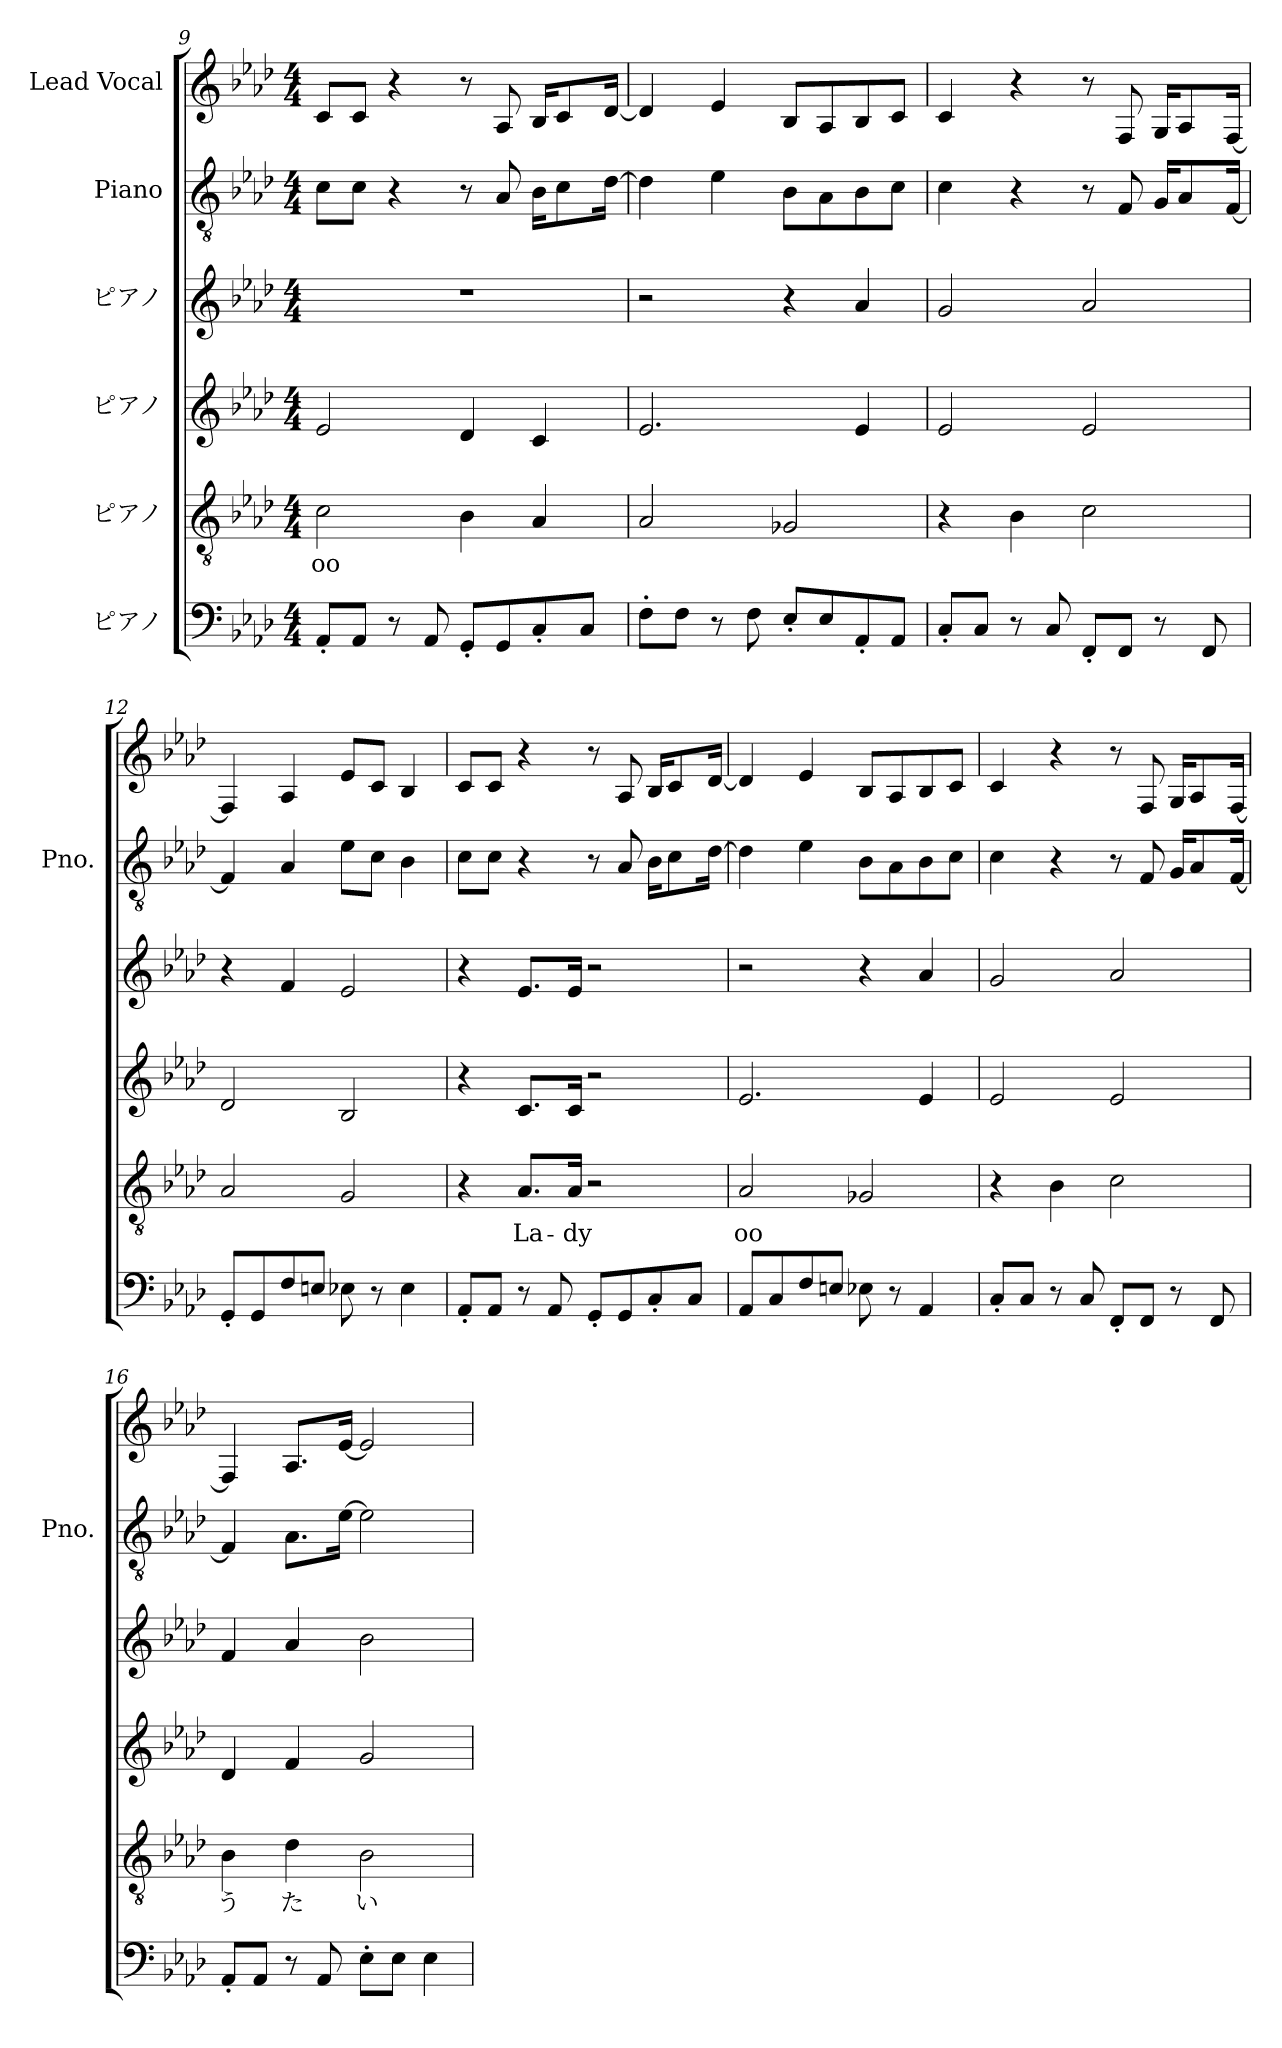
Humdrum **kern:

**kern	**kern	**text	**kern	**kern	**kern	**kern
*part6	*part5	*part5	*part4	*part3	*part2	*part1
*staff6	*staff5	*staff5	*staff4	*staff3	*staff2	*staff1
*I"ピアノ	*I"ピアノ	*	*I"ピアノ	*I"ピアノ	*I"Piano	*I"Lead Vocal
*	*	*	*	*	*I'Pno.	*
*clefF4	*clefGv2	*	*clefG2	*clefG2	*clefGv2	*clefG2
*k[b-e-a-d-]	*k[b-e-a-d-]	*	*k[b-e-a-d-]	*k[b-e-a-d-]	*k[b-e-a-d-]	*k[b-e-a-d-]
*M4/4	*M4/4	*	*M4/4	*M4/4	*M4/4	*M4/4
=9	=9	=9	=9	=9	=9	=9
8AA-'L	2c	oo	2e-	1r	8cL	8cL
8AA-J	.	.	.	.	8cJ	8cJ
8r	.	.	.	.	4r	4r
8AA-	.	.	.	.	.	.
8GG'L	4B-	.	4d-	.	8r	8r
8GG	.	.	.	.	8A-	8A-
8C'	4A-	.	4c	.	16B-KL	16B-KL
.	.	.	.	.	8c	8c
8CJ	.	.	.	.	.	.
.	.	.	.	.	[16d-Jk	[16d-Jk
=10	=10	=10	=10	=10	=10	=10
8F'L	2A-	.	2.e-	2r	4d-]	4d-]
8FJ	.	.	.	.	.	.
8r	.	.	.	.	4e-	4e-
8F	.	.	.	.	.	.
8E-'L	2G-X	.	.	4r	8B-L	8B-L
8E-	.	.	.	.	8A-	8A-
8AA-'	.	.	4e-	4a-	8B-	8B-
8AA-J	.	.	.	.	8cJ	8cJ
=11	=11	=11	=11	=11	=11	=11
8C'L	4r	.	2e-	2g	4c	4c
8CJ	.	.	.	.	.	.
8r	4B-	.	.	.	4r	4r
8C	.	.	.	.	.	.
8FF'L	2c	.	2e-	2a-	8r	8r
8FFJ	.	.	.	.	8F	8F
8r	.	.	.	.	16GKL	16GKL
.	.	.	.	.	8A-	8A-
8FF	.	.	.	.	.	.
.	.	.	.	.	[16FJk	[16FJk
=12	=12	=12	=12	=12	=12	=12
8GG'L	2A-	.	2d-	4r	4F]	4F]
8GG	.	.	.	.	.	.
8F	.	.	.	4f	4A-	4A-
8EnJ	.	.	.	.	.	.
8E-X	2G	.	2B-	2e-	8e-L	8e-L
8r	.	.	.	.	8cJ	8cJ
4E-	.	.	.	.	4B-	4B-
=13	=13	=13	=13	=13	=13	=13
8AA-'L	4r	.	4r	4r	8cL	8cL
8AA-J	.	.	.	.	8cJ	8cJ
8r	8.A-L	La-	8.cL	8.e-L	4r	4r
8AA-	.	.	.	.	.	.
.	16A-Jk	-dy	16cJk	16e-Jk	.	.
8GG'L	2r	.	2r	2r	8r	8r
8GG	.	.	.	.	8A-	8A-
8C'	.	.	.	.	16B-KL	16B-KL
.	.	.	.	.	8c	8c
8CJ	.	.	.	.	.	.
.	.	.	.	.	[16d-Jk	[16d-Jk
=14	=14	=14	=14	=14	=14	=14
8AA-L	2A-	oo	2.e-	2r	4d-]	4d-]
8C	.	.	.	.	.	.
8F	.	.	.	.	4e-	4e-
8EnJ	.	.	.	.	.	.
8E-X	2G-X	.	.	4r	8B-L	8B-L
8r	.	.	.	.	8A-	8A-
4AA-	.	.	4e-	4a-	8B-	8B-
.	.	.	.	.	8cJ	8cJ
=15	=15	=15	=15	=15	=15	=15
8C'L	4r	.	2e-	2g	4c	4c
8CJ	.	.	.	.	.	.
8r	4B-	.	.	.	4r	4r
8C	.	.	.	.	.	.
8FF'L	2c	.	2e-	2a-	8r	8r
8FFJ	.	.	.	.	8F	8F
8r	.	.	.	.	16GKL	16GKL
.	.	.	.	.	8A-	8A-
8FF	.	.	.	.	.	.
.	.	.	.	.	[16FJk	[16FJk
=16	=16	=16	=16	=16	=16	=16
8AA-'L	4B-	う	4d-	4f	4F]	4F]
8AA-J	.	.	.	.	.	.
8r	4d-	た	4f	4a-	8.A-L	8.A-L
8AA-	.	.	.	.	.	.
.	.	.	.	.	[16e-Jk	[16e-Jk
8E-'L	2B-	い	2g	2b-	2e-]	2e-]
8E-J	.	.	.	.	.	.
4E-	.	.	.	.	.	.
=	=	=	=	=	=	=
*-	*-	*-	*-	*-	*-	*-
